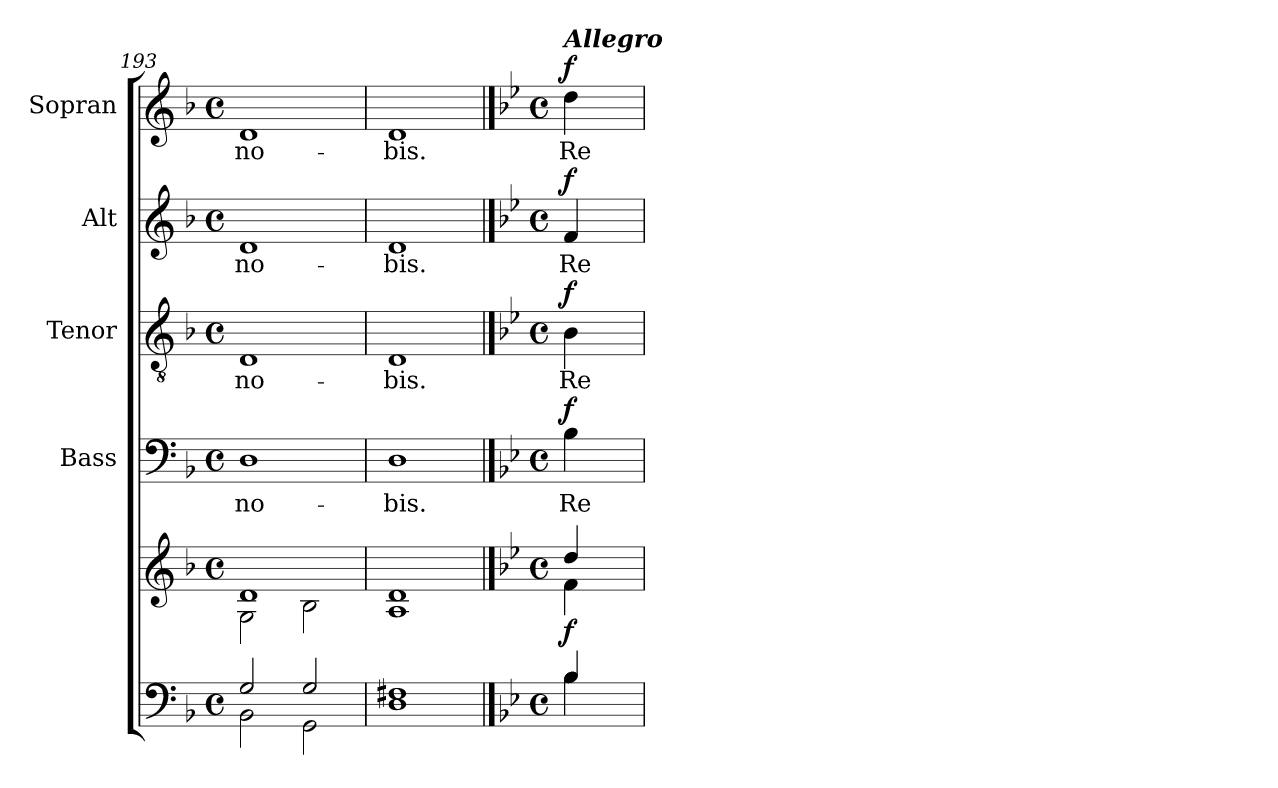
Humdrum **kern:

**kern	**kern	**dynam	**kern	**text	**dynam	**kern	**text	**dynam	**kern	**text	**dynam	**kern	**text	**dynam
*part5	*part5	*part5	*part4	*part4	*part4	*part3	*part3	*part3	*part2	*part2	*part2	*part1	*part1	*part1
*staff6	*staff5	*staff5/6	*staff4	*staff4	*staff4	*staff3	*staff3	*staff3	*staff2	*staff2	*staff2	*staff1	*staff1	*staff1
*	*	*	*I"Bass	*	*	*I"Tenor	*	*	*I"Alt	*	*	*I"Sopran	*	*
*	*	*	*I'B.	*	*	*I'T.	*	*	*I'A.	*	*	*I'S.	*	*
*clefF4	*clefG2	*	*clefF4	*	*	*clefGv2	*	*	*clefG2	*	*	*clefG2	*	*
*k[b-]	*k[b-]	*	*k[b-]	*	*	*k[b-]	*	*	*k[b-]	*	*	*k[b-]	*	*
*F:	*F:	*	*F:	*	*	*F:	*	*	*F:	*	*	*F:	*	*
*M4/4	*M4/4	*	*M4/4	*	*	*M4/4	*	*	*M4/4	*	*	*M4/4	*	*
*met(c)	*met(c)	*	*met(c)	*	*	*met(c)	*	*	*met(c)	*	*	*met(c)	*	*
=193	=193	=193	=193	=193	=193	=193	=193	=193	=193	=193	=193	=193	=193	=193
*^	*^	*	*	*	*	*	*	*	*	*	*	*	*	*
!	!	!	!	!	!	!LO:LY:b	!	!	!LO:LY:b	!	!	!LO:LY:b	!	!	!LO:LY:b	!
2G/	2BB-\	1d	2G\	.	1D	no-	.	1D	no-	.	1d	no-	.	1d	no-	.
2G/	2GG\	.	2B-\	.	.	.	.	.	.	.	.	.	.	.	.	.
=194	=194	=194	=194	=194	=194	=194	=194	=194	=194	=194	=194	=194	=194	=194	=194	=194
!	!	!	!	!	!	!LO:LY:b	!	!	!LO:LY:b	!	!	!LO:LY:b	!	!	!LO:LY:b	!
1F#X	1D	1d	1A	.	1D	-bis.	.	1D	-bis.	.	1d	-bis.	.	1d	-bis.	.
!!LO:PB:g=z
==195	==195	==195	==195	==195	==195	==195	==195	==195	==195	==195	==195	==195	==195	==195	==195	==195
*k[b-e-]	*	*k[b-e-]	*	*	*k[b-e-]	*	*	*k[b-e-]	*	*	*k[b-e-]	*	*	*k[b-e-]	*	*
*B-:	*	*B-:	*	*	*B-:	*	*	*B-:	*	*	*B-:	*	*	*B-:	*	*
*M4/4	*	*M4/4	*	*	*M4/4	*	*	*M4/4	*	*	*M4/4	*	*	*M4/4	*	*
*met(c)	*	*met(c)	*	*	*met(c)	*	*	*met(c)	*	*	*met(c)	*	*	*met(c)	*	*
!	!	!	!	!	!	!	!	!	!	!	!	!	!	!LO:TX:a:Bi:t=Allegro	!	!
!	!	!	!	!LO:DY:b	!	!LO:LY:b	!LO:DY:a	!	!LO:LY:b	!LO:DY:a	!	!LO:LY:b	!LO:DY:a	!	!LO:LY:b	!LO:DY:a
4B-/	4B-\	4dd/	4f\	f	4B-\	Re-	f	4B-\	Re-	f	4f/	Re-	f	4dd\	Re-	f
*v	*v	*	*	*	*	*	*	*	*	*	*	*	*	*	*	*
*	*v	*v	*	*	*	*	*	*	*	*	*	*	*	*	*
=	=	=	=	=	=	=	=	=	=	=	=	=	=	=
*-	*-	*-	*-	*-	*-	*-	*-	*-	*-	*-	*-	*-	*-	*-
